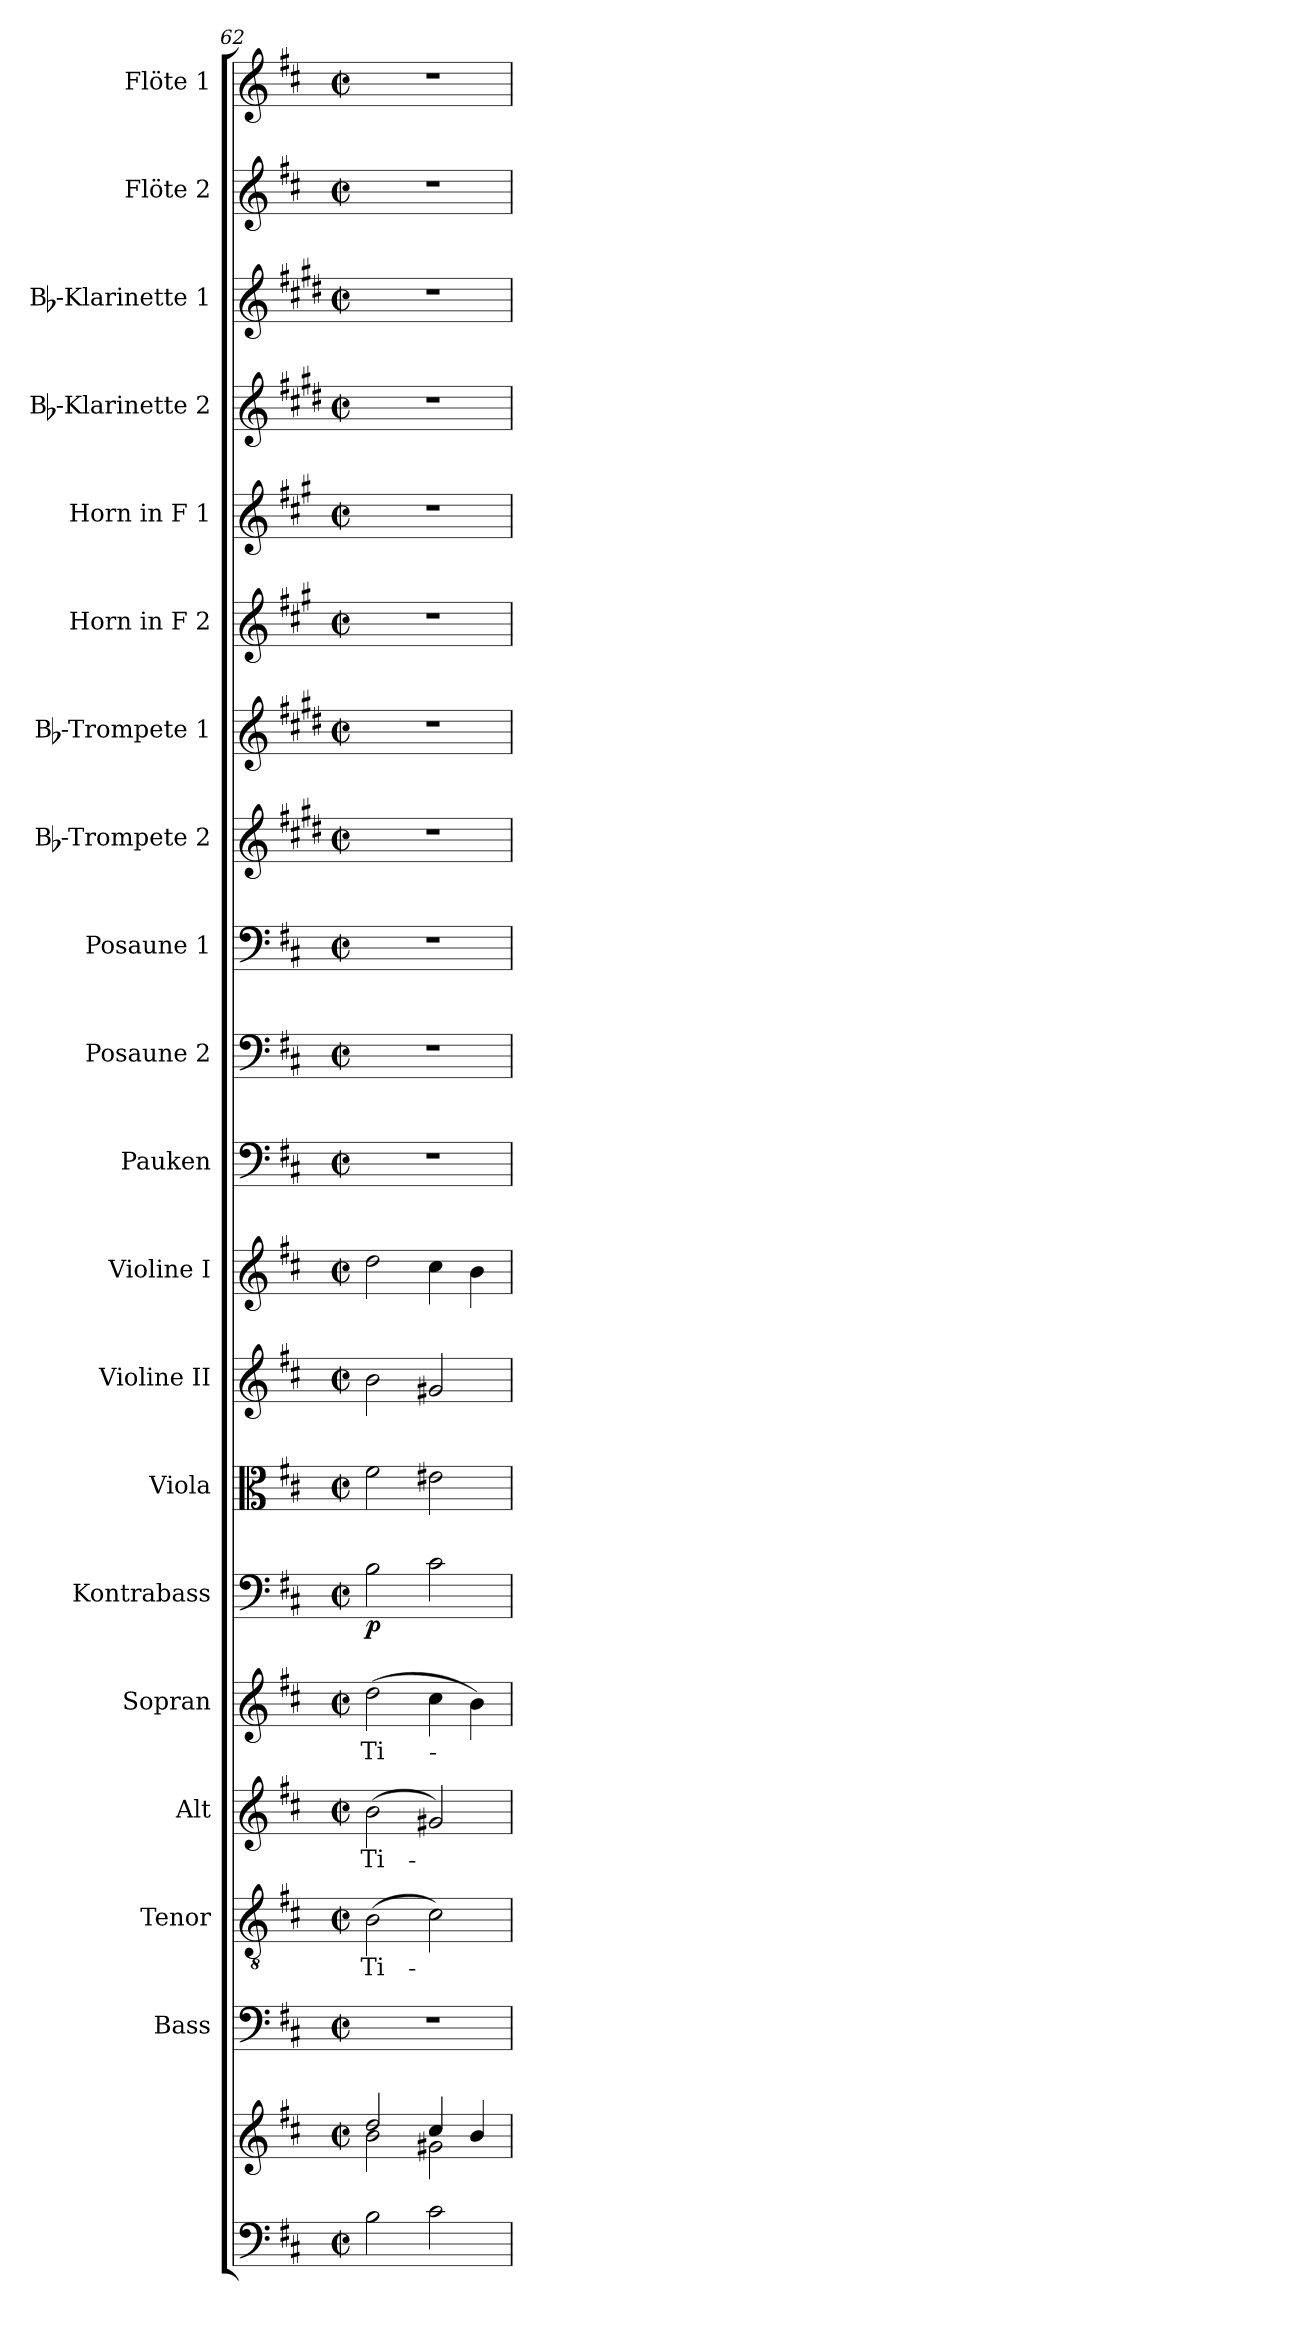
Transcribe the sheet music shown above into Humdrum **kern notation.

**kern	**kern	**kern	**kern	**text	**kern	**text	**kern	**text	**kern	**dynam	**kern	**kern	**kern	**kern	**kern	**kern	**kern	**kern	**kern	**kern	**kern	**kern	**kern	**kern
*part20	*part20	*part19	*part18	*part18	*part17	*part17	*part16	*part16	*part15	*part15	*part14	*part13	*part12	*part11	*part10	*part9	*part8	*part7	*part6	*part5	*part4	*part3	*part2	*part1
*staff21	*staff20	*staff19	*staff18	*staff18	*staff17	*staff17	*staff16	*staff16	*staff15	*staff15	*staff14	*staff13	*staff12	*staff11	*staff10	*staff9	*staff8	*staff7	*staff6	*staff5	*staff4	*staff3	*staff2	*staff1
*	*	*I"Bass	*I"Tenor	*	*I"Alt	*	*I"Sopran	*	*I"Kontrabass	*	*I"Viola	*I"Violine II	*I"Violine I	*I"Pauken	*I"Posaune 2	*I"Posaune 1	*I"Bb-Trompete 2	*I"Bb-Trompete 1	*I"Horn in F 2	*I"Horn in F 1	*I"Bb-Klarinette 2	*I"Bb-Klarinette 1	*I"Flöte 2	*I"Flöte 1
*	*	*I'B.	*I'T.	*	*I'A.	*	*I'S.	*	*I'Kb.	*	*I'Vla.	*I'Vl. II	*I'Vl. I	*I'Pk.	*I'Pos. 2	*I'Pos. 1	*I'Bb Trp. 2	*I'Bb Trp. 1	*	*	*I'Bb Kl. 2	*I'Bb Kl. 1	*I'Fl. 2	*I'Fl. 1
*clefF4	*clefG2	*clefF4	*clefGv2	*	*clefG2	*	*clefG2	*	*clefF4	*	*clefC3	*clefG2	*clefG2	*clefF4	*clefF4	*clefF4	*clefG2	*clefG2	*clefG2	*clefG2	*clefG2	*clefG2	*clefG2	*clefG2
*	*	*	*	*	*	*	*	*	*ITrd7c12	*	*	*	*	*	*	*	*ITrd1c2	*ITrd1c2	*ITrd4c7	*ITrd4c7	*ITrd1c2	*ITrd1c2	*	*
*k[f#c#]	*k[f#c#]	*k[f#c#]	*k[f#c#]	*	*k[f#c#]	*	*k[f#c#]	*	*k[f#c#]	*	*k[f#c#]	*k[f#c#]	*k[f#c#]	*k[f#c#]	*k[f#c#]	*k[f#c#]	*k[f#c#]	*k[f#c#]	*k[f#c#]	*k[f#c#]	*k[f#c#]	*k[f#c#]	*k[f#c#]	*k[f#c#]
*D:	*D:	*D:	*D:	*	*D:	*	*D:	*	*D:	*	*D:	*D:	*D:	*D:	*D:	*D:	*D:	*D:	*D:	*D:	*D:	*D:	*D:	*D:
*M2/2	*M2/2	*M2/2	*M2/2	*	*M2/2	*	*M2/2	*	*M2/2	*	*M2/2	*M2/2	*M2/2	*M2/2	*M2/2	*M2/2	*M2/2	*M2/2	*M2/2	*M2/2	*M2/2	*M2/2	*M2/2	*M2/2
*met(c|)	*met(c|)	*met(c|)	*met(c|)	*	*met(c|)	*	*met(c|)	*	*met(c|)	*	*met(c|)	*met(c|)	*met(c|)	*met(c|)	*met(c|)	*met(c|)	*met(c|)	*met(c|)	*met(c|)	*met(c|)	*met(c|)	*met(c|)	*met(c|)	*met(c|)
=62	=62	=62	=62	=62	=62	=62	=62	=62	=62	=62	=62	=62	=62	=62	=62	=62	=62	=62	=62	=62	=62	=62	=62	=62
*	*^	*	*	*	*	*	*	*	*	*	*	*	*	*	*	*	*	*	*	*	*	*	*	*
!	!	!	!	!	!LO:LY:b	!	!LO:LY:b	!	!LO:LY:b	!	!LO:DY:b	!	!	!	!	!	!	!	!	!	!	!	!	!	!
2B\	2dd/	2b\	1r	(>2B\	Ti-	(>2b\	Ti-	(>2dd\	Ti-	2BB\	p	2f#\	2b\	2dd\	1r	1r	1r	1r	1r	1r	1r	1r	1r	1r	1r
2c#\	4cc#/	2g#X\	.	2c#\)	.	2g#X/)	.	4cc#\	.	2C#\	.	2e#X\	2g#X/	4cc#\	.	.	.	.	.	.	.	.	.	.	.
.	4b/	.	.	.	.	.	.	4b\)	.	.	.	.	.	4b\	.	.	.	.	.	.	.	.	.	.	.
*	*v	*v	*	*	*	*	*	*	*	*	*	*	*	*	*	*	*	*	*	*	*	*	*	*	*
=	=	=	=	=	=	=	=	=	=	=	=	=	=	=	=	=	=	=	=	=	=	=	=	=
*-	*-	*-	*-	*-	*-	*-	*-	*-	*-	*-	*-	*-	*-	*-	*-	*-	*-	*-	*-	*-	*-	*-	*-	*-
